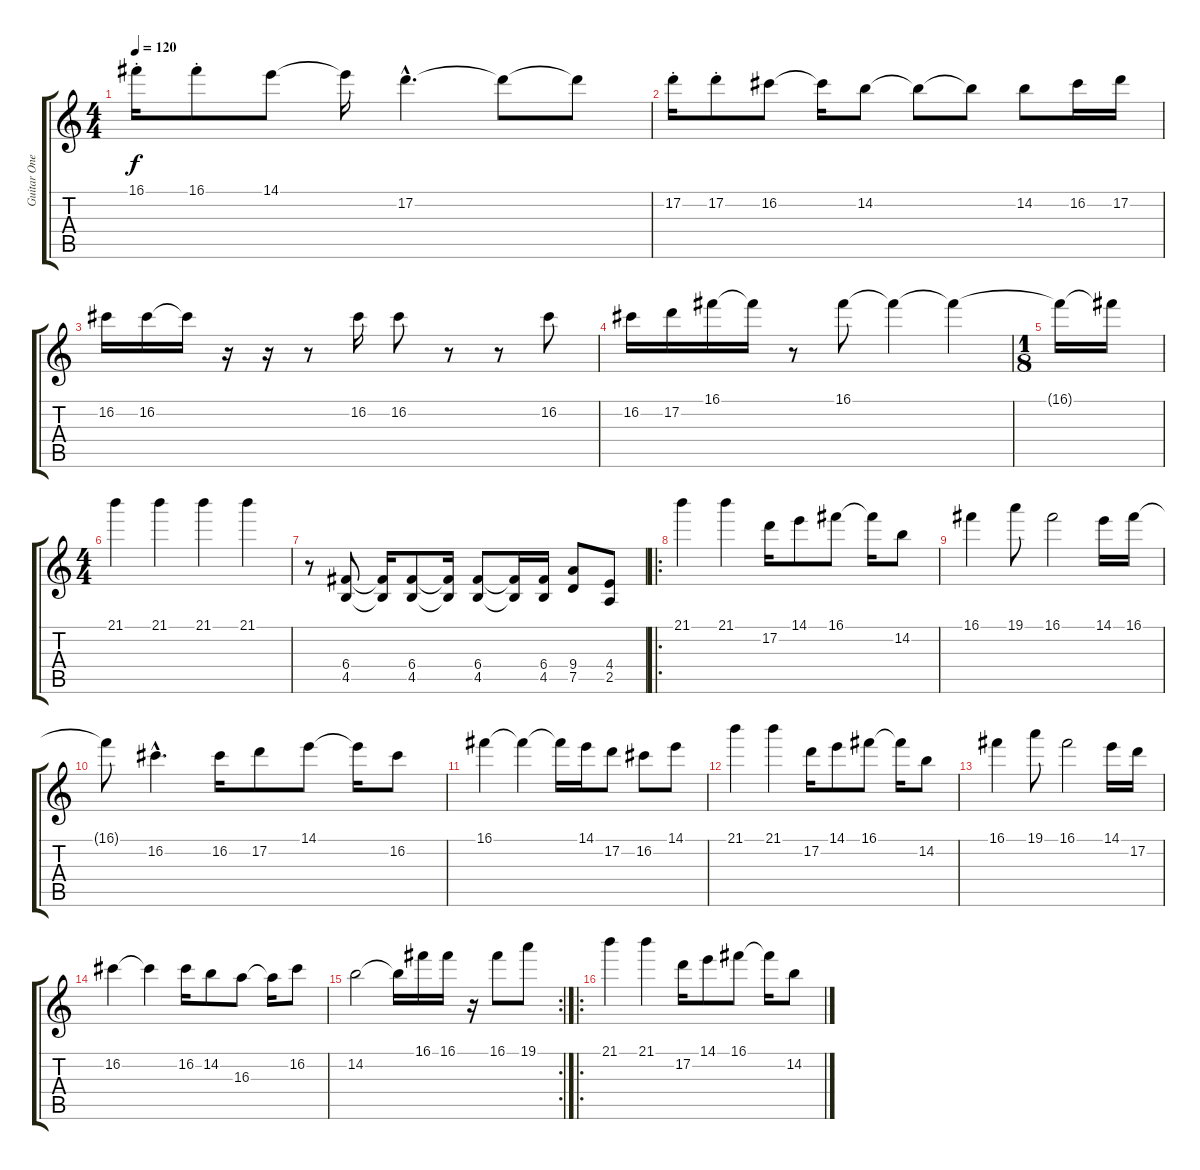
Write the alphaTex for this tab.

\track ("Guitar One" "Guitar One") {instrument distortionguitar}
\staff {score tabs}
\tuning (D4 A3 F3 C3 G2 D2) {hide}
\ts (4 4)
\tempo 120
\clef g2
\ks c
16.1{st}.16{dy f instrument distortionguitar} 16.1{st}.8 14.1.8 14.1{t}.16 17.2{hac}.4{d} 17.2{t}.8 17.2{t}.8 |
17.2{st}.16 17.2{st}.8 16.2.8 16.2{t}.16 14.2.8 14.2{t}.8 14.2{t}.8 14.2.8 16.2.16 17.2.16 |
16.2.16 16.2.16 16.2{t}.16 r.16 r.16 r.8 16.2.16 16.2.8 r.8 r.8 16.2.8 |
16.2.16 17.2.16 16.1.16 16.1{t}.16 r.8 16.1.8 16.1{t}.4 16.1{t}.4 |
\ts (1 8)
16.1{t}.16 16.1{t}.16 |
\ts (4 4)
21.1.4 21.1.4{volume 10} 21.1.4{volume 8} 21.1.4{volume 6} |
r.8 (6.4 4.5).8{volume 13} (6.4{t} 4.5{t}).16 (6.4 4.5).8 (6.4{t} 4.5{t}).16 (6.4 4.5).8 (6.4{t} 4.5{t}).16 (6.4 4.5).16 (9.4 7.5).8 (4.4 2.5).8 |
\ro
21.1.4 21.1.4{volume 10} 17.2.16{volume 13} 14.1.8 16.1.8 16.1{t}.16 14.2.8 |
16.1.4 19.1.8 16.1.2 14.1.16 16.1.16 |
16.1{t}.8 16.2{hac}.4{d} 16.2.16 17.2.8 14.1.8 14.1{t}.16 16.2.8 |
16.1.4 16.1{t}.4 16.1{t}.16 14.1.16 17.2.8 16.2.8 14.1.8 |
21.1.4 21.1.4{volume 10} 17.2.16{volume 13} 14.1.8 16.1.8 16.1{t}.16 14.2.8 |
16.1.4 19.1.8 16.1.2 14.1.16 17.2.16 |
16.2.4 16.2{t}.4 16.2.16 14.2.8 16.3.8 16.3{t}.16 16.2.8 |
\rc 2
14.2.2 14.2{t}.16 16.1.16 16.1.16 r.16 16.1.8 19.1.8 |
\ro
21.1.4 21.1.4{volume 10} 17.2.16{volume 13} 14.1.8 16.1.8 16.1{t}.16 14.2.8
